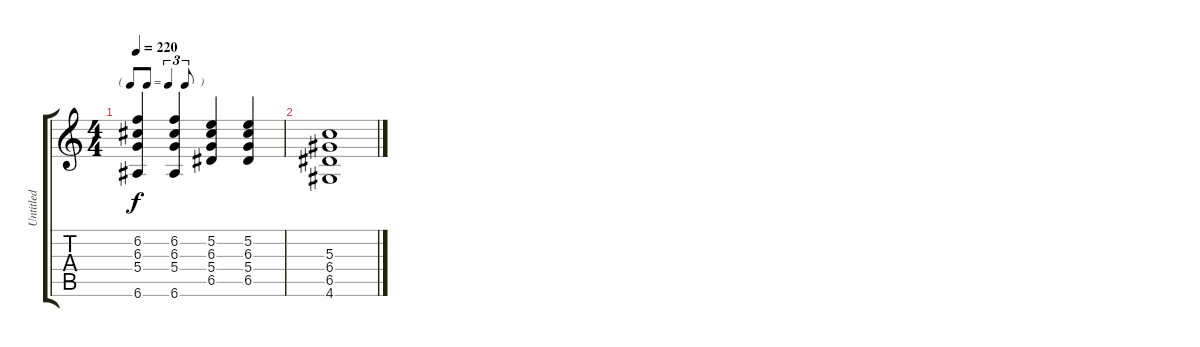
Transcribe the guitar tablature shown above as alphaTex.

\track ("Untitled" "Untitled") {instrument acousticguitarnylon}
\staff {score tabs}
\tuning (E4 B3 G3 D3 A2 E2) {hide}
\ts (4 4)
\tf triplet8th
\tempo 220
\clef g2
\ks c
(6.2 6.3 5.4 6.6).4{dy f} (6.2 6.3 5.4 6.6).4 (5.2 6.3 5.4 6.5).4 (5.2 6.3 5.4 6.5).4 |
(5.3 6.4 6.5 4.6).1
